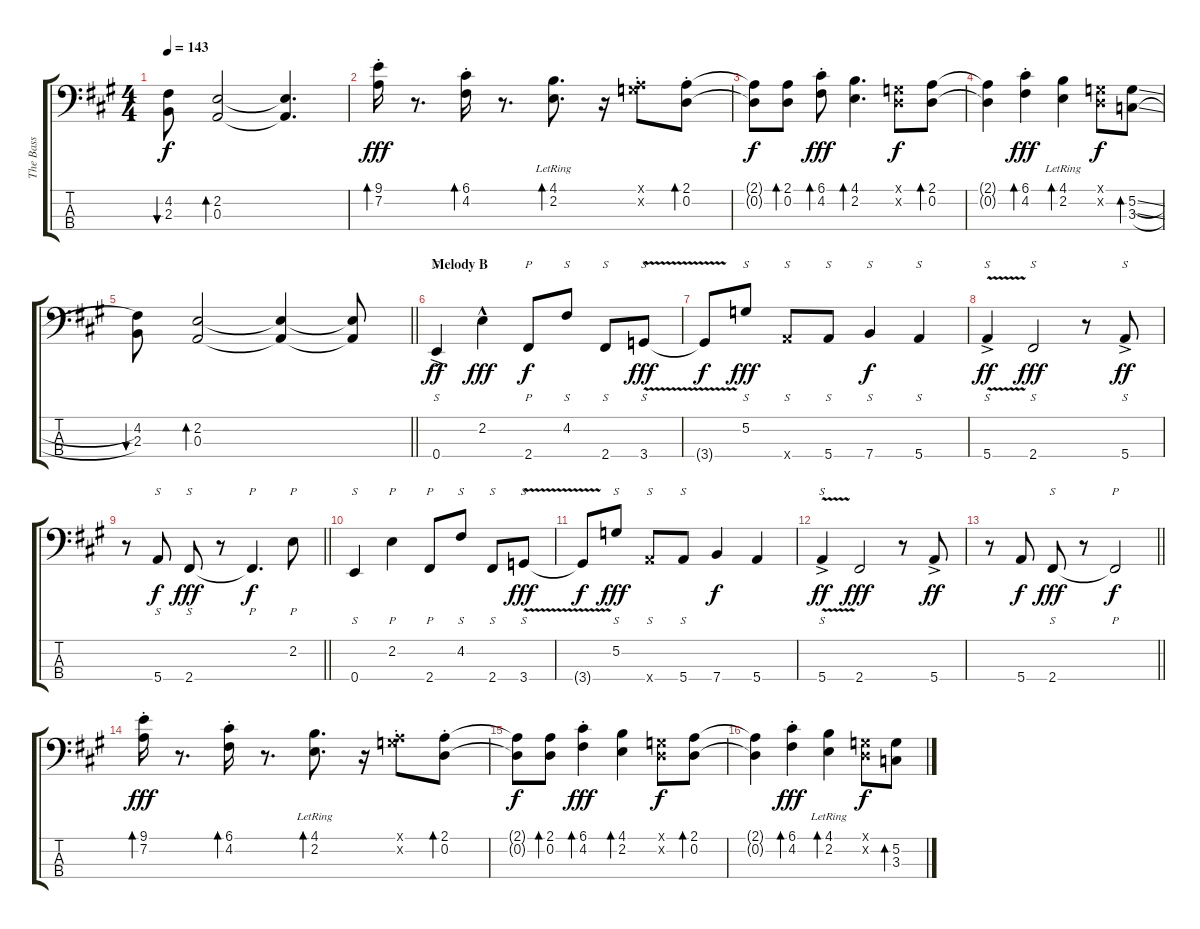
\track ("The Bass" "The Bass") {instrument electricbassfinger}
\staff {score tabs}
\tuning (G2 D2 A1 E1) {hide}
\ts (4 4)
\tempo 143
\clef f4
\ks a
(4.2 2.3).8{bu 30 dy f} (2.2 0.3).2{bd 30} (2.2{t} 0.3{t}).4{d} |
(9.1{st} 7.2{st}).16{bd 30 dy fff} r.8{d} (6.1 4.2{st}).16{bd 30} r.8{d} (4.1 2.2{lr}).8{d bd 30} r.16 (0.1{x} 7.2{st x}).8 (2.1 0.2{st}).8{bd 30} |
(2.1{t} 0.2{t}).8{dy f} (2.1 0.2).8{bd 30} (6.1 4.2{st}).8{bd 30 dy fff} (4.1 2.2).4{d bd 30} (0.1{x} 0.2{x}).8{dy f} (2.1 0.2).8{bd 30} |
(2.1{t} 0.2{t}).4 (6.1 4.2{st}).4{bd 30 dy fff} (4.1 2.2{lr}).4{bd 30} (0.1{x} 0.2{x}).8{dy f} (5.2{sl} 3.3{sl}).8{bd 30} |
\barLineRight lightlight
(4.2 2.3).8{bu 30} (2.2 0.3).2{bd 30} (2.2{t} 0.3{t}).4 (2.2{t} 0.3{t}).8 |
\section ("" "Melody B")
0.4{ac}.4{s dy ff instrument slapbass1} 2.2{hac}.4{dy fff} 2.4.8{p dy f} 4.2.8{s} 2.4.8{s} 3.4{v}.8{s dy fff} |
3.4{t}.8{dy f} 5.2.8{s dy fff} 5.4{x}.8{s} 5.4.8{s} 7.4.4{s dy f} 5.4.4{s} |
5.4{v ac}.4{s dy ff} 2.4.2{s dy fff} r.8 5.4{ac}.8{s dy ff} |
\barLineRight lightlight
r.8 5.4.8{s dy f} 2.4.8{s dy fff} r.8 2.4{t}.4{p d dy f} 2.2.8{p} |
\section ("" "")
0.4.4{s instrument slapbass1} 2.2.4{p} 2.4.8{p} 4.2.8{s} 2.4.8{s} 3.4{v}.8{s dy fff} |
3.4{t}.8{dy f} 5.2.8{s dy fff} 5.4{x}.8{s} 5.4.8{s} 7.4.4{dy f} 5.4.4 |
5.4{v ac}.4{s dy ff} 2.4.2{dy fff} r.8 5.4{ac}.8{dy ff} |
\barLineRight lightlight
r.8 5.4.8{dy f} 2.4.8{s dy fff} r.8 2.4{t}.2{p dy f} |
(9.1{st} 7.2{st}).16{bd 30 dy fff} r.8{d} (6.1 4.2{st}).16{bd 30} r.8{d} (4.1 2.2{lr}).8{d bd 30} r.16 (0.1{x} 7.2{st x}).8 (2.1 0.2{st}).8{bd 30} |
(2.1{t} 0.2{t}).8{dy f} (2.1 0.2).8{bd 30} (6.1 4.2{st}).4{bd 30 dy fff} (4.1 2.2).4{bd 30} (0.1{x} 0.2{x}).8{dy f} (2.1 0.2).8{bd 30} |
(2.1{t} 0.2{t}).4 (6.1 4.2{st}).4{bd 30 dy fff} (4.1 2.2{lr}).4{bd 30} (0.1{x} 0.2{x}).8{dy f} (5.2{sl} 3.3{sl}).8{bd 30}
